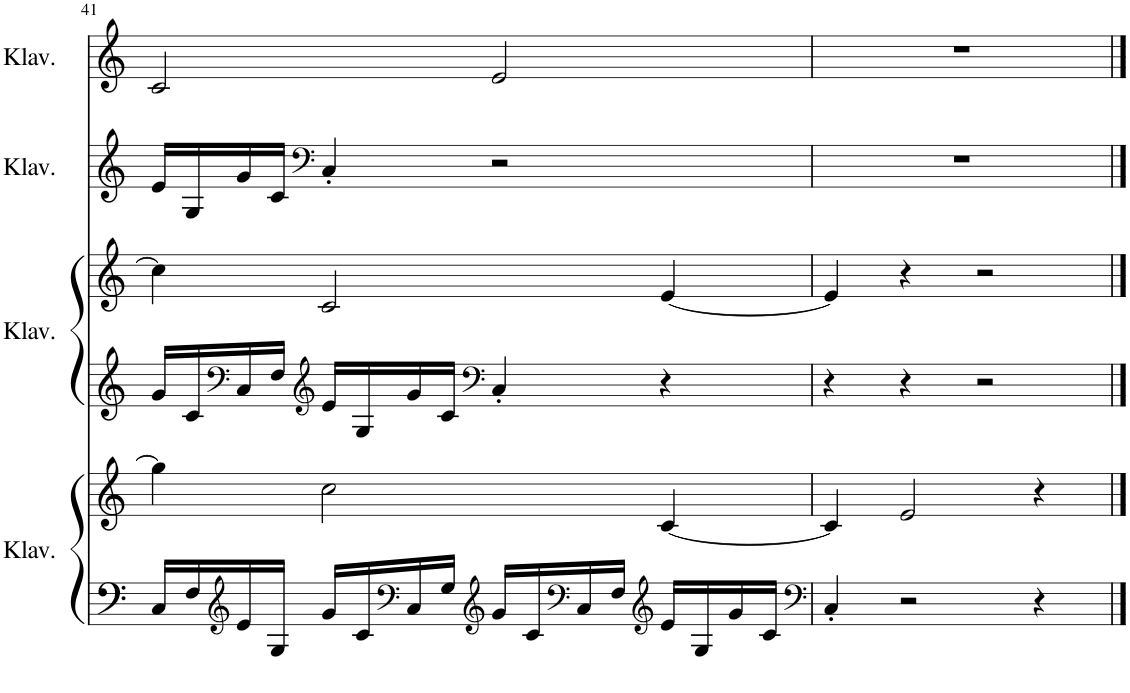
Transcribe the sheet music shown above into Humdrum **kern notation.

**kern	**kern	**kern	**kern	**kern	**kern
*part4	*part4	*part3	*part3	*part2	*part1
*staff6	*staff5	*staff4	*staff3	*staff2	*staff1
*I"Klavier	*	*I"Klavier	*	*I"Klavier	*I"Klavier
*I'Klav.	*	*I'Klav.	*	*I'Klav.	*I'Klav.
!!LO:PB:g=z
*clefF4	*clefG2	*clefG2	*clefG2	*clefF4	*clefG2
*k[]	*k[]	*k[]	*k[]	*k[]	*k[]
*M4/4	*M4/4	*M4/4	*M4/4	*M4/4	*M4/4
=41	=41	=41	=41	=41	=41
16C/LL	4gg\]	16g/LL	4cc\]	16e/LL	2c/
16F/	.	16c/	.	16G/	.
*clefG2	*	*clefF4	*	*	*
16e/	.	16C/	.	16g/	.
16G/JJ	.	16F/JJ	.	16c/JJ	.
*	*	*clefG2	*	*clefF4	*
16g/LL	2cc\	16e/LL	2c/	4C'/	.
16c/	.	16G/	.	.	.
*clefF4	*	*	*	*	*
16C/	.	16g/	.	.	.
16G/JJ	.	16c/JJ	.	.	.
*clefG2	*	*clefF4	*	*	*
16g/LL	.	4C'/	.	2r	2e/
16c/	.	.	.	.	.
*clefF4	*	*	*	*	*
16C/	.	.	.	.	.
16F/JJ	.	.	.	.	.
*clefG2	*	*	*	*	*
16e/LL	[4c/	4r	[4e/	.	.
16G/	.	.	.	.	.
16g/	.	.	.	.	.
16c/JJ	.	.	.	.	.
=42	=42	=42	=42	=42	=42
*clefF4	*	*	*	*	*
4C'/	4c/]	4r	4e/]	1r	1r
2r	2e/	4r	4r	.	.
.	.	2r	2r	.	.
4r	4r	.	.	.	.
==	==	==	==	==	==
*-	*-	*-	*-	*-	*-
